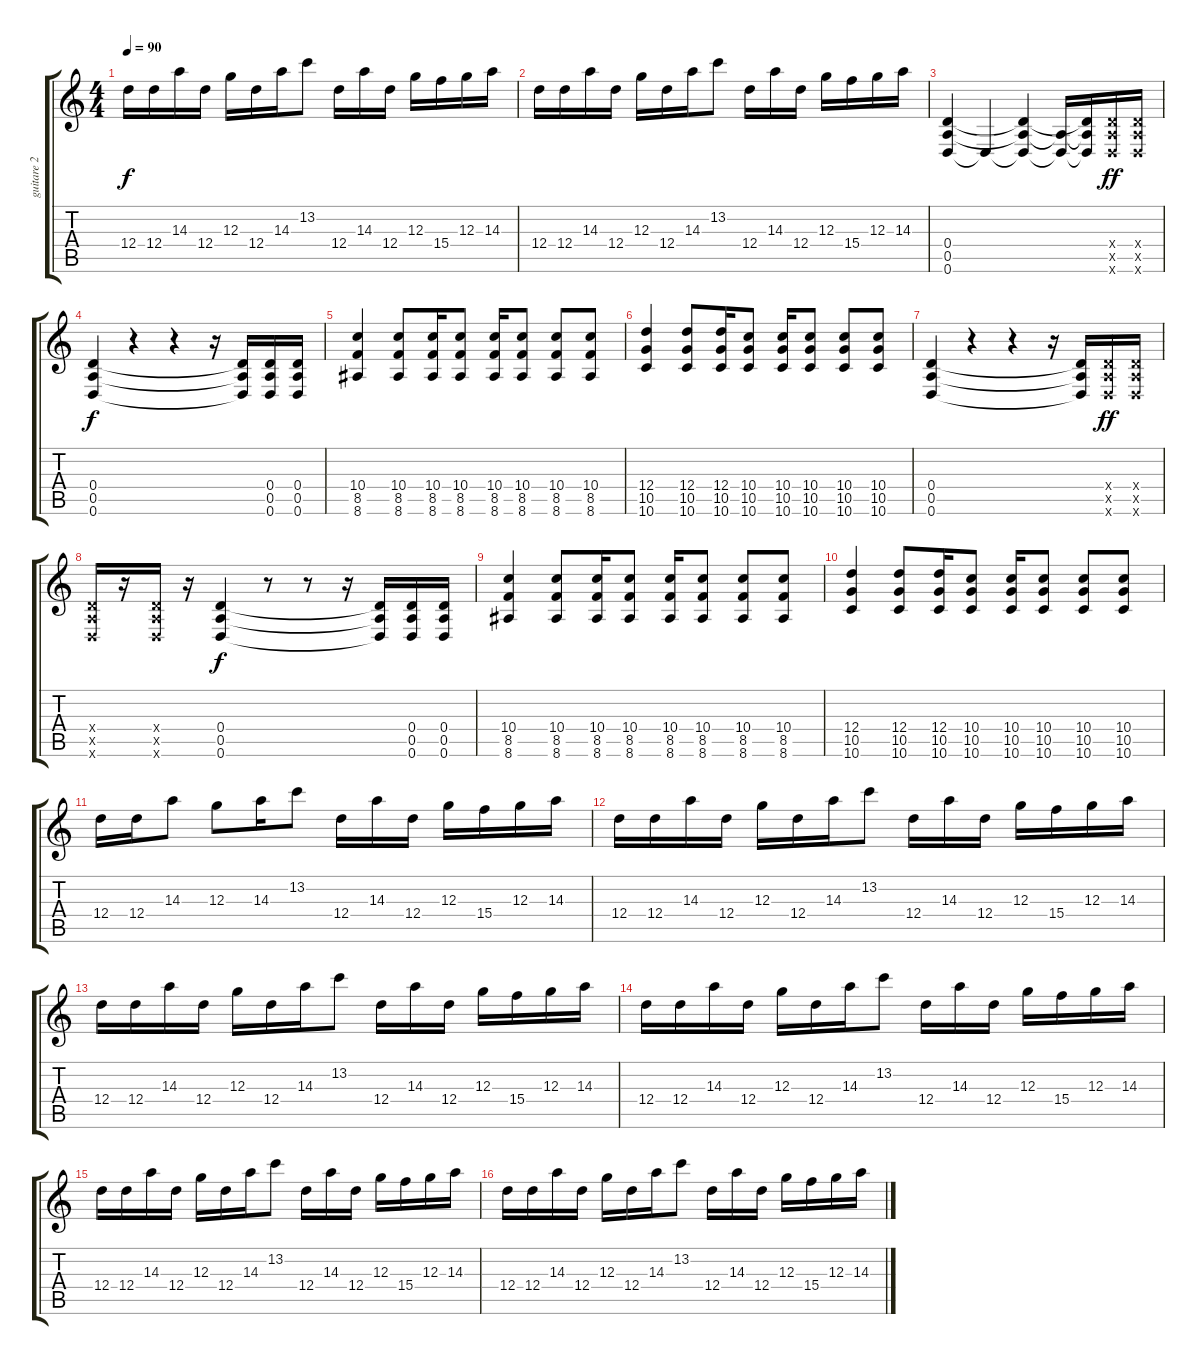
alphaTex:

\track ("guitare 2" "guitare 2") {instrument overdrivenguitar}
\staff {score tabs}
\tuning (E4 B3 G3 D3 A2 D2) {hide}
\ts (4 4)
\tempo 90
\clef g2
\ks c
12.4.16{dy f} 12.4.16 14.3.16 12.4.16 12.3.16 12.4.16 14.3.16 13.2.8 12.4.16 14.3.16 12.4.16 12.3.16 15.4.16 12.3.16 14.3.16 |
12.4.16 12.4.16 14.3.16 12.4.16 12.3.16 12.4.16 14.3.16 13.2.8 12.4.16 14.3.16 12.4.16 12.3.16 15.4.16 12.3.16 14.3.16 |
(0.4 0.5 0.6).4 0.6{t}.4 (0.4{t} 0.5{t} 0.6{t}).4 (0.5{t} 0.6{t}).16 (0.4{t} 0.5{t} 0.6{t}).16 (0.4{x} 0.5{x} 0.6{x}).16{dy ff} (0.4{x} 0.5{x} 0.6{x}).16 |
(0.4 0.5 0.6).4{dy f} r.4 r.4 r.16 (0.4{t} 0.5{t} 0.6{t}).16 (0.4 0.5 0.6).16 (0.4 0.5 0.6).16 |
(10.4 8.5 8.6).4 (10.4 8.5 8.6).8 (10.4 8.5 8.6).16 (10.4 8.5 8.6).8 (10.4 8.5 8.6).16 (10.4 8.5 8.6).8 (10.4 8.5 8.6).8 (10.4 8.5 8.6).8 |
(12.4 10.5 10.6).4 (12.4 10.5 10.6).8 (12.4 10.5 10.6).16 (10.4 10.5 10.6).8 (10.4 10.5 10.6).16 (10.4 10.5 10.6).8 (10.4 10.5 10.6).8 (10.4 10.5 10.6).8 |
(0.4 0.5 0.6).4 r.4 r.4 r.16 (0.4{t} 0.5{t} 0.6{t}).16 (0.4{x} 0.5{x} 0.6{x}).16{dy ff} (0.4{x} 0.5{x} 0.6{x}).16 |
(0.4{x} 0.5{x} 0.6{x}).16 r.16 (0.4{x} 0.5{x} 0.6{x}).16 r.16 (0.4 0.5 0.6).4{dy f} r.8 r.8 r.16 (0.4{t} 0.5{t} 0.6{t}).16 (0.4 0.5 0.6).16 (0.4 0.5 0.6).16 |
(10.4 8.5 8.6).4 (10.4 8.5 8.6).8 (10.4 8.5 8.6).16 (10.4 8.5 8.6).8 (10.4 8.5 8.6).16 (10.4 8.5 8.6).8 (10.4 8.5 8.6).8 (10.4 8.5 8.6).8 |
(12.4 10.5 10.6).4 (12.4 10.5 10.6).8 (12.4 10.5 10.6).16 (10.4 10.5 10.6).8 (10.4 10.5 10.6).16 (10.4 10.5 10.6).8 (10.4 10.5 10.6).8 (10.4 10.5 10.6).8 |
12.4.16 12.4.16 14.3.8 12.3.8 14.3.16 13.2.8 12.4.16 14.3.16 12.4.16 12.3.16 15.4.16 12.3.16 14.3.16 |
12.4.16 12.4.16 14.3.16 12.4.16 12.3.16 12.4.16 14.3.16 13.2.8 12.4.16 14.3.16 12.4.16 12.3.16 15.4.16 12.3.16 14.3.16 |
12.4.16 12.4.16 14.3.16 12.4.16 12.3.16 12.4.16 14.3.16 13.2.8 12.4.16 14.3.16 12.4.16 12.3.16 15.4.16 12.3.16 14.3.16 |
12.4.16 12.4.16 14.3.16 12.4.16 12.3.16 12.4.16 14.3.16 13.2.8 12.4.16 14.3.16 12.4.16 12.3.16 15.4.16 12.3.16 14.3.16 |
12.4.16 12.4.16 14.3.16 12.4.16 12.3.16 12.4.16 14.3.16 13.2.8 12.4.16 14.3.16 12.4.16 12.3.16 15.4.16 12.3.16 14.3.16 |
12.4.16 12.4.16 14.3.16 12.4.16 12.3.16 12.4.16 14.3.16 13.2.8 12.4.16 14.3.16 12.4.16 12.3.16 15.4.16 12.3.16 14.3.16
